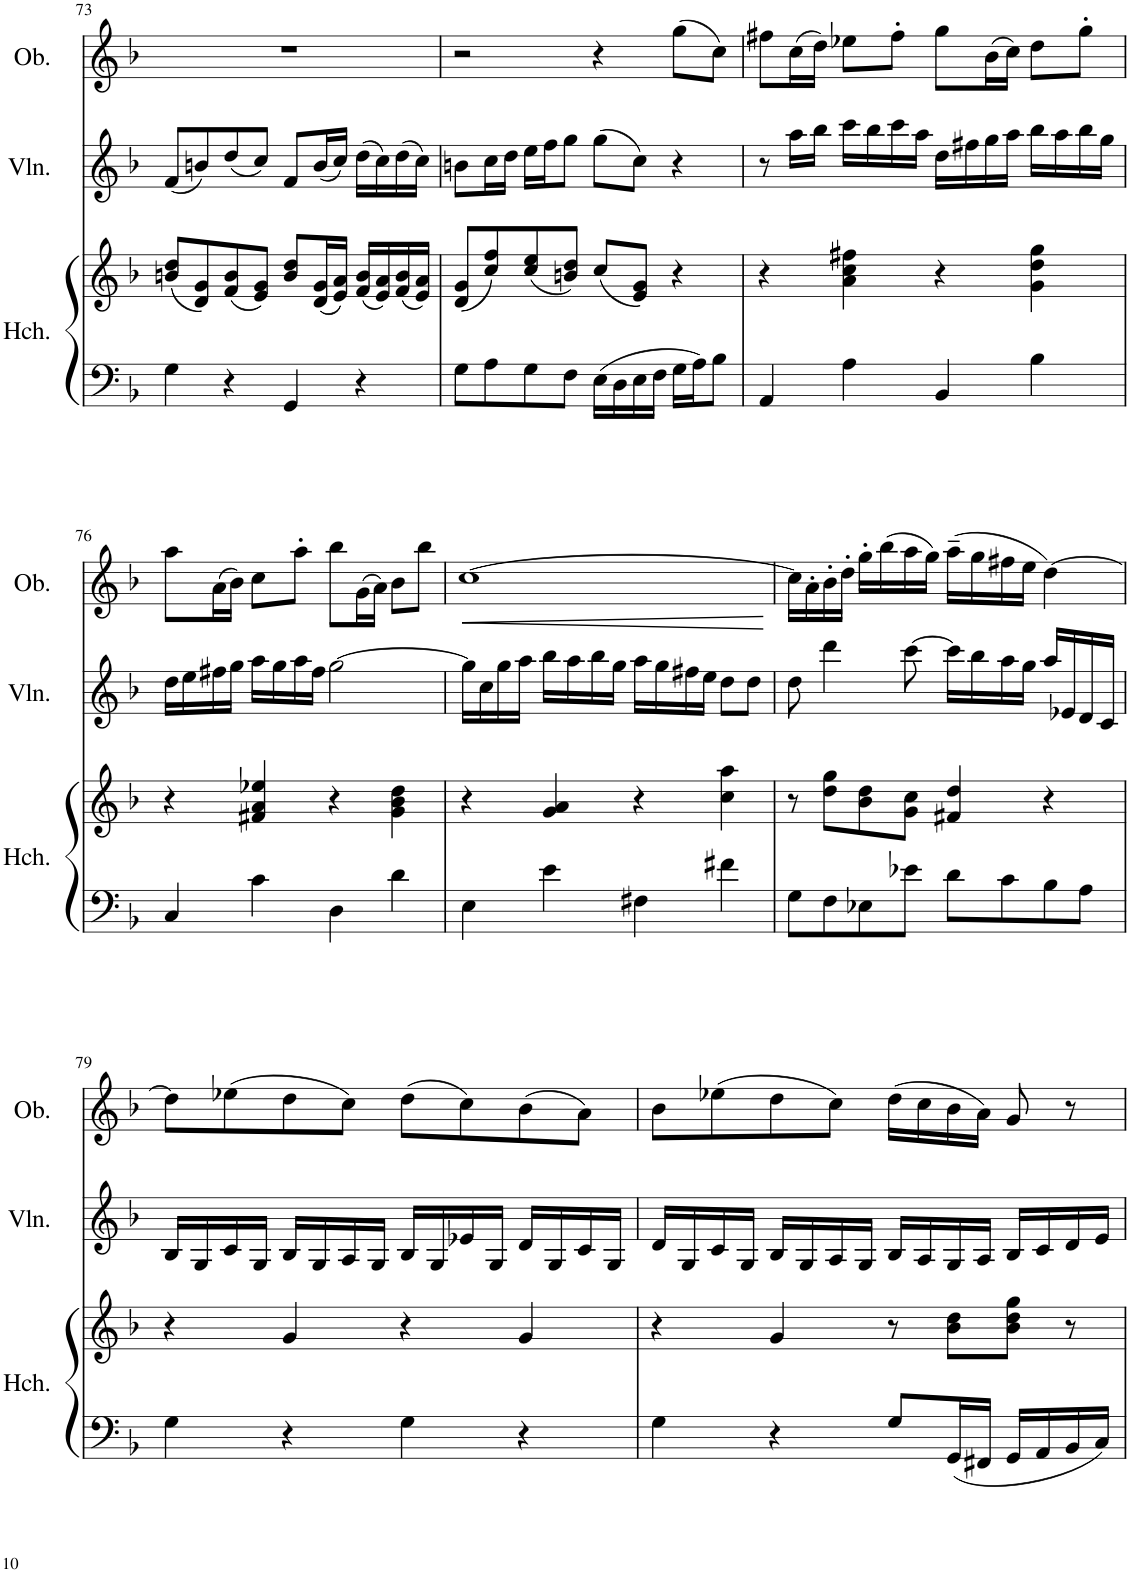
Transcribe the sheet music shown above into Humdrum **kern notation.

**kern	**kern	**kern	**kern	**dynam
*part3	*part3	*part2	*part1	*part1
*staff4	*staff3	*staff2	*staff1	*staff1
*I"Harpsichord	*	*I"Violin	*I"Oboe	*
*I'Hch.	*	*I'Vln.	*I'Ob.	*
!!LO:PB:g=z
*clefF4	*clefG2	*clefG2	*clefG2	*
*k[b-]	*k[b-]	*k[b-]	*k[b-]	*
*M4/4	*M4/4	*M4/4	*M4/4	*
*met(c)	*met(c)	*met(c)	*met(c)	*
=73	=73	=73	=73	=73
4G\	(8bn/ 8dd/L	(8f/L	1r	.
.	8d/ 8g/)	8bn/)	.	.
4r	(8f/ 8b/	(8dd/	.	.
.	8e/ 8g/J)	8cc/J)	.	.
4GG/	8b/ 8dd/L	8f/L	.	.
.	(16d/ 16g/L	(16b/L	.	.
.	16e/ 16a/JJ)	16cc/JJ)	.	.
4r	(16f/ 16b/LL	(16dd\LL	.	.
.	16e/ 16a/)	16cc\)	.	.
.	(16f/ 16b/	(16dd\	.	.
.	16e/ 16a/JJ)	16cc\JJ)	.	.
=74	=74	=74	=74	=74
8G\L	(8d/ 8g/L	8bn\L	2r	.
8A\	8cc/ 8ff/)	16cc\L	.	.
.	.	16dd\JJ	.	.
8G\	(8cc/ 8ee/	16ee\LL	.	.
.	.	16ff\J	.	.
8F\J	8bn/ 8dd/J)	8gg\J	.	.
16E\LL	(8cc/L	(8gg\L	4r	.
16D\	.	.	.	.
16E\	8e/ 8g/J)	8cc\J)	.	.
16F\JJ	.	.	.	.
16G\LL	4r	4r	(8gg\L	.
16A\J	.	.	.	.
8B-\J	.	.	8cc\J)	.
=75	=75	=75	=75	=75
4AA/	4r	8r	8ff#X\L	.
.	.	16aa\LL	(16cc\L	.
.	.	16bb-\JJ	16dd\JJ)	.
4A\	4a\ 4cc\ 4ff#X\	16ccc\LL	8ee-X\L	.
.	.	16bb-\	.	.
.	.	16ccc\	8ff#'\J	.
.	.	16aa\JJ	.	.
4BB-/	4r	16dd\LL	8gg\L	.
.	.	16ff#X\	.	.
.	.	16gg\	(16b-\L	.
.	.	16aa\JJ	16cc\JJ)	.
4B-\	4g\ 4dd\ 4gg\	16bb-\LL	8dd\L	.
.	.	16aa\	.	.
.	.	16bb-\	8gg'\J	.
.	.	16gg\JJ	.	.
!!LO:LB:g=z
=76	=76	=76	=76	=76
4C/	4r	16dd\LL	8aa\L	.
.	.	16ee\	.	.
.	.	16ff#X\	(16a\L	.
.	.	16gg\JJ	16b-\JJ)	.
4c\	4f#X/ 4a/ 4ee-X/	16aa\LL	8cc\L	.
.	.	16gg\	.	.
.	.	16aa\	8aa'\J	.
.	.	16ff#\JJ	.	.
4D\	4r	[2gg\	8bb-\L	.
.	.	.	(16g\L	.
.	.	.	16a\JJ)	.
4d\	4g\ 4b-\ 4dd\	.	8b-\L	.
.	.	.	8bb-\J	.
=77	=77	=77	=77	=77
!	!	!	!	!LO:HP:b
4E\	4r	16gg\LL]	[1cc	<
.	.	16cc\	.	.
.	.	16gg\	.	.
.	.	16aa\JJ	.	.
4e\	4g/ 4a/	16bb-\LL	.	.
.	.	16aa\	.	.
.	.	16bb-\	.	.
.	.	16gg\JJ	.	.
4F#X\	4r	16aa\LL	.	.
.	.	16gg\	.	.
.	.	16ff#X\	.	.
.	.	16ee\JJ	.	.
4f#X\	4cc\ 4aa\	8dd\L	.	.
.	.	8dd\J	.	.
.	.	.	.	[
=78	=78	=78	=78	=78
8G\L	8r	8dd\	16cc\LL]	.
.	.	.	16a'\	.
8F\	8dd\ 8gg\L	4ddd\	16b-'\	.
.	.	.	16dd'\JJ	.
8E-X\	8b-\ 8dd\	.	16gg'\LL	.
.	.	.	(16bb-\	.
8e-X\J	8g\ 8cc\J	[8ccc\	16aa\	.
.	.	.	16gg\JJ)	.
8d\L	4f#X/ 4dd/	16ccc\LL]	(16aa~\LL	.
.	.	16bb-\	16gg\	.
8c\	.	16aa\	16ff#X\	.
.	.	16gg\JJ	16ee\JJ	.
8B-\	4r	16aa/LL	[4dd\)	.
.	.	16e-X/	.	.
8A\J	.	16d/	.	.
.	.	16c/JJ	.	.
!!LO:LB:g=z
=79	=79	=79	=79	=79
4G\	4r	16B-/LL	8dd\L]	.
.	.	16G/	.	.
.	.	16c/	(8ee-X\	.
.	.	16G/JJ	.	.
4r	4g/	16B-/LL	8dd\	.
.	.	16G/	.	.
.	.	16A/	8cc\J)	.
.	.	16G/JJ	.	.
4G\	4r	16B-/LL	(8dd\L	.
.	.	16G/	.	.
.	.	16e-X/	8cc\)	.
.	.	16G/JJ	.	.
4r	4g/	16d/LL	(8b-\	.
.	.	16G/	.	.
.	.	16c/	8a\J)	.
.	.	16G/JJ	.	.
=80	=80	=80	=80	=80
4G\	4r	16d/LL	8b-\L	.
.	.	16G/	.	.
.	.	16c/	(8ee-X\	.
.	.	16G/JJ	.	.
4r	4g/	16B-/LL	8dd\	.
.	.	16G/	.	.
.	.	16A/	8cc\J)	.
.	.	16G/JJ	.	.
8G/L	8r	16B-/LL	(16dd\LL	.
.	.	16A/	16cc\	.
16GG/L	8b-\ 8dd\L	16G/	16b-\	.
16FF#X/JJ	.	16A/JJ	16a\JJ)	.
16GG/LL	8b-\ 8dd\ 8gg\J	16B-/LL	8g/	.
16AA/	.	16c/	.	.
16BB-/	8r	16d/	8r	.
16C/JJ	.	16e/JJ	.	.
=	=	=	=	=
*-	*-	*-	*-	*-
